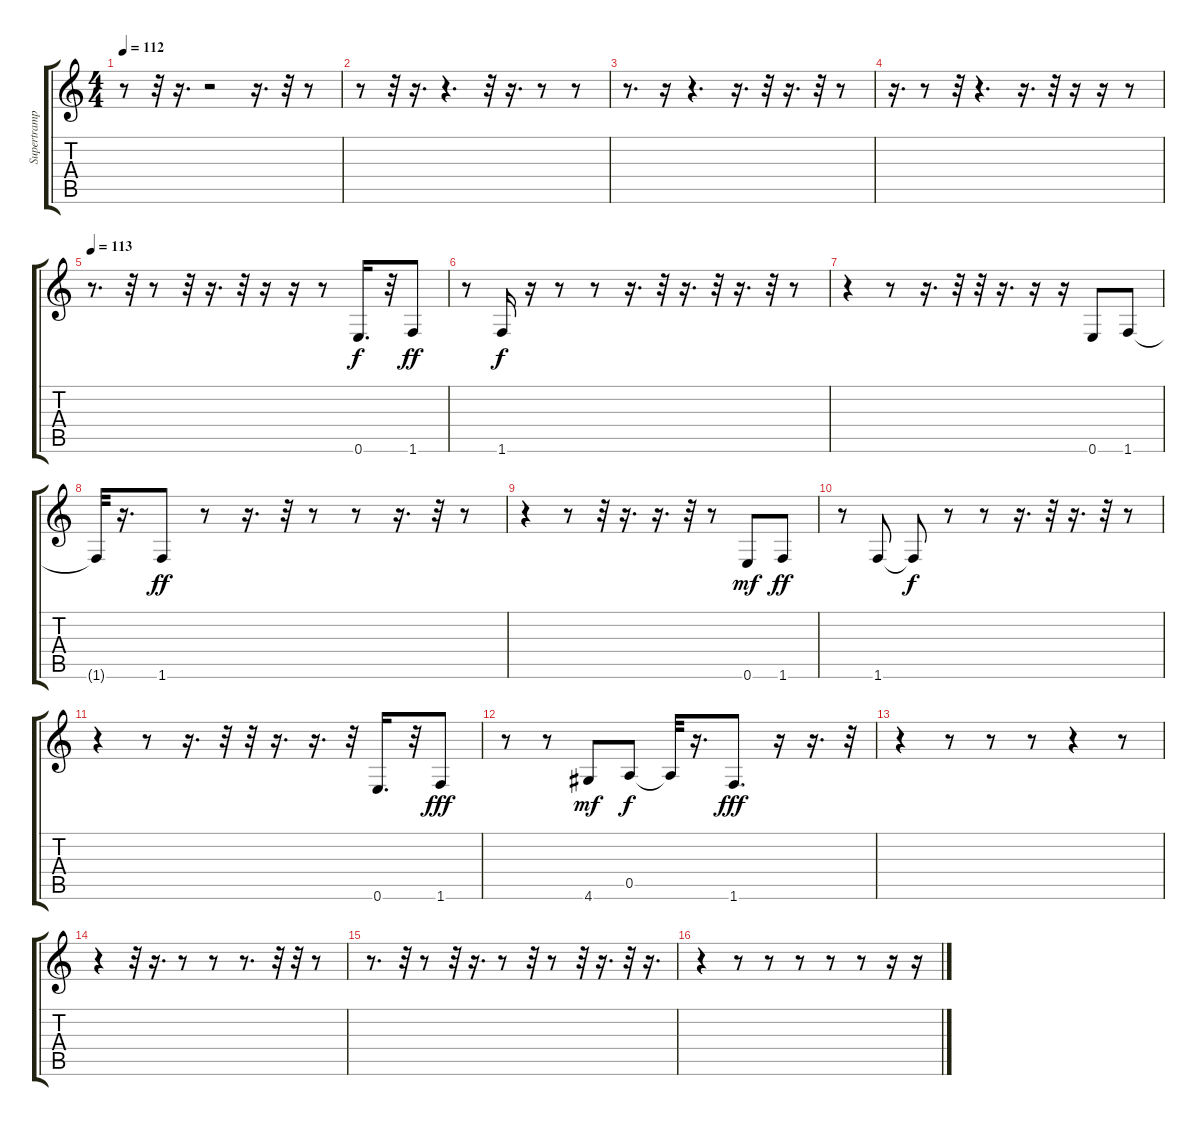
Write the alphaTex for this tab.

\track ("Supertramp" "Supertramp") {instrument electricbassfinger}
\staff {score tabs}
\tuning (E4 B3 G3 D3 A2 E2) {hide}
\ts (4 4)
\tempo 112
\clef g2
\ks c
r.8{dy f} r.32 r.16{d} r.2 r.16{d} r.32 r.8 |
r.8 r.32 r.16{d} r.4{d} r.32 r.16{d} r.8 r.8 |
r.8{d} r.16 r.4{d} r.16{d} r.32 r.16{d} r.32 r.8 |
r.16{d} r.8 r.32 r.4{d} r.16{d} r.32 r.16 r.16 r.8 |
\tempo 113
r.8{d} r.32 r.8 r.32 r.16{d} r.32 r.16 r.16 r.8 0.6.16{d} r.32 1.6.8{dy ff} |
r.8 1.6.16{dy f} r.16 r.8 r.8 r.16{d} r.32 r.16{d} r.32 r.16{d} r.32 r.8 |
r.4 r.8 r.16{d} r.32 r.32 r.16{d} r.16 r.16 0.6.8 1.6.8 |
1.6{t}.32 r.16{d} 1.6.8{dy ff} r.8 r.16{d} r.32 r.8 r.8 r.16{d} r.32 r.8 |
r.4 r.8 r.32 r.16{d} r.16{d} r.32 r.8 0.6.8{dy mf} 1.6.8{dy ff} |
r.8 1.6.8 1.6{t}.8{dy f} r.8 r.8 r.16{d} r.32 r.16{d} r.32 r.8 |
r.4 r.8 r.16{d} r.32 r.32 r.16{d} r.16{d} r.32 0.6.16{d} r.32 1.6.8{dy fff} |
r.8 r.8 4.6.8{dy mf} 0.5.8{dy f} 0.5{t}.32 r.16{d} 1.6.8{d dy fff} r.16 r.16{d} r.32 |
r.4 r.8 r.8 r.8 r.4 r.8 |
r.4 r.32 r.16{d} r.8 r.8 r.8{d} r.32 r.32 r.8 |
r.8{d} r.32 r.8 r.32 r.16{d} r.8 r.32 r.8 r.32 r.16{d} r.32 r.16{d} |
r.4 r.8 r.8 r.8 r.8 r.8 r.16 r.16
